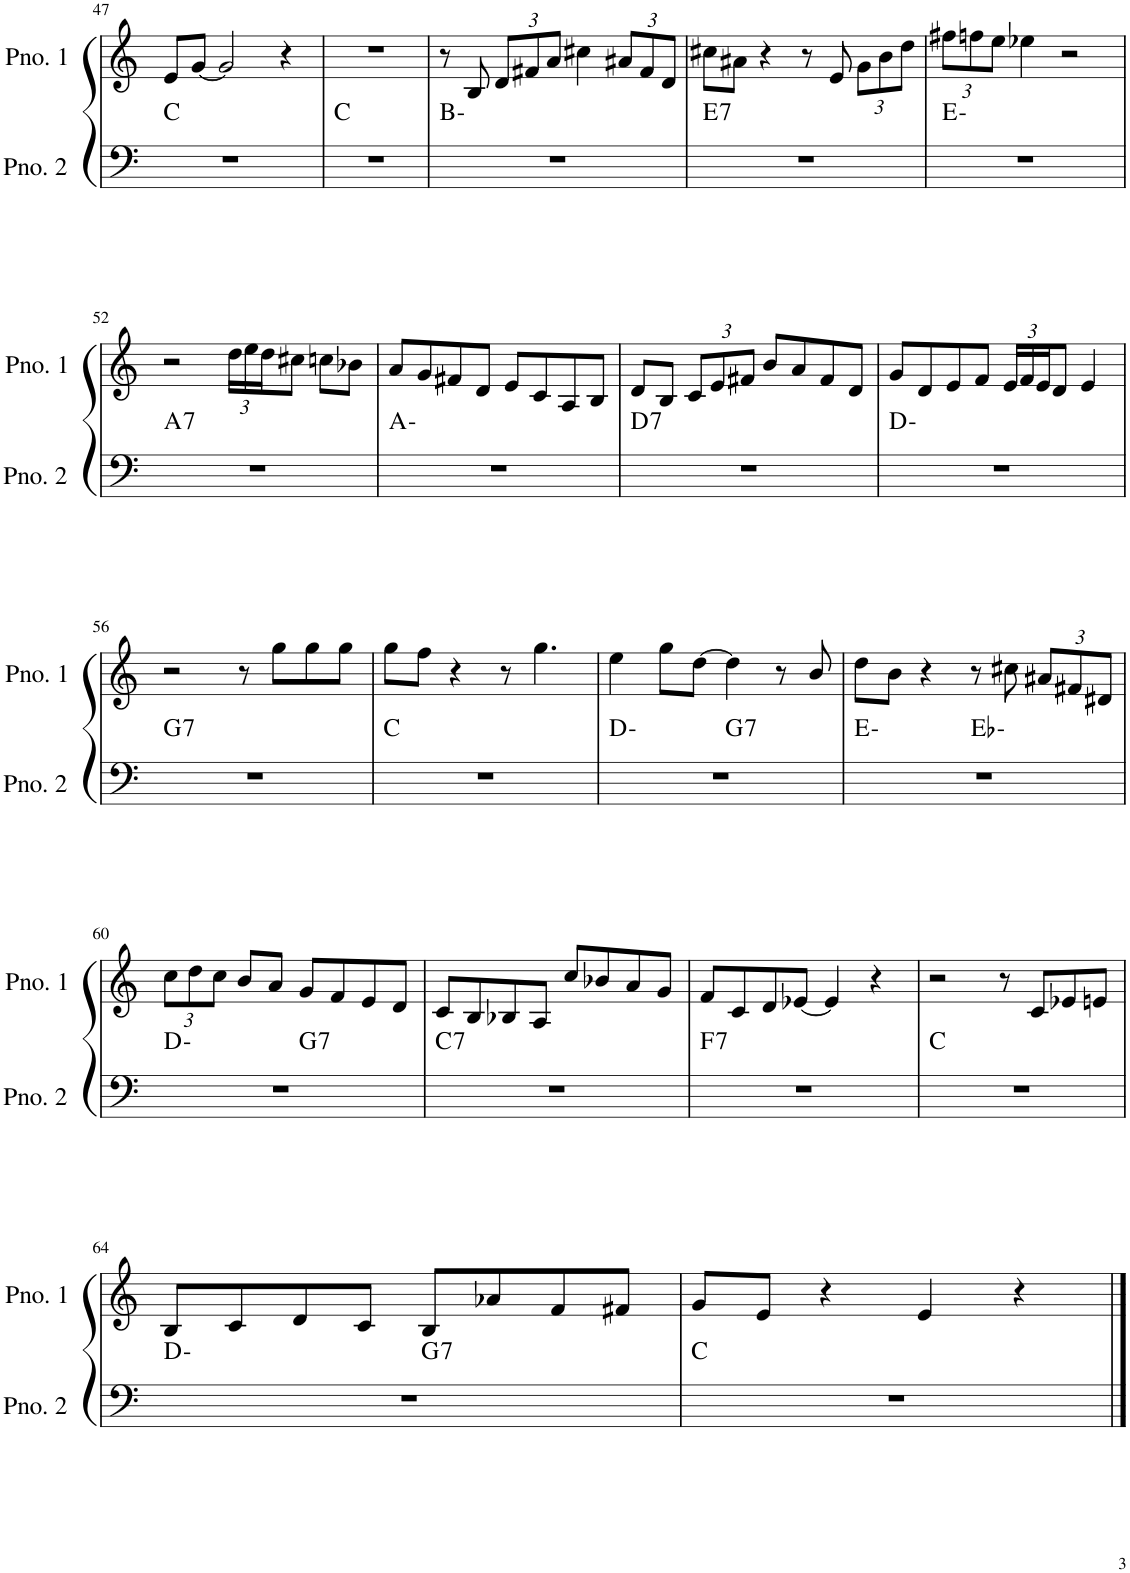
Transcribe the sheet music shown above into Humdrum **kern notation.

**kern	**harte	**kern
*part2	*part2	*part1
*staff2	*	*staff1
*I"ピアノ 2	*	*I"ピアノ 1
!!LO:PB:g=z
*clefF4	*	*clefG2
*k[]	*	*k[]
*M4/4	*	*M4/4
=47	=47	=47
1r	C:maj	8e/L
.	.	[8g/J
.	.	2g/]
.	.	4r
=48	=48	=48
1r	C:maj	1r
=49	=49	=49
1r	B:min	8r
.	.	8B/
*	*	*Xbrackettup
.	.	12d/L
.	.	12f#X/
.	.	12a/J
.	.	4cc#X\
.	.	12a#X/L
.	.	12f#/
.	.	12d/J
=50	=50	=50
!	!LO:H:kt=7	!
1r	E:7	8cc#X\L
.	.	8a#X\J
.	.	4r
.	.	8r
.	.	8e/
.	.	12g\L
.	.	12b\
.	.	12dd\J
=51	=51	=51
1r	E:min	12ff#X\L
.	.	12ffn\
.	.	12ee\J
.	.	4ee-X\
.	.	2r
!!LO:LB:g=z
=52	=52	=52
!	!LO:H:kt=7	!
1r	A:7	2r
.	.	24dd\LL
.	.	24ee\
.	.	24dd\J
.	.	8cc#X\J
.	.	8ccn\L
.	.	8b-X\J
=53	=53	=53
1r	A:min	8a/L
.	.	8g/
.	.	8f#X/
.	.	8d/J
.	.	8e/L
.	.	8c/
.	.	8A/
.	.	8B/J
=54	=54	=54
!	!LO:H:kt=7	!
1r	D:7	8d/L
.	.	8B/J
.	.	12c/L
.	.	12e/
.	.	12f#X/J
.	.	8b/L
.	.	8a/
.	.	8f#/
.	.	8d/J
=55	=55	=55
1r	D:min	8g/L
.	.	8d/
.	.	8e/
.	.	8f/J
.	.	24e/LL
.	.	24f/
.	.	24e/J
.	.	8d/J
.	.	4e/
!!LO:LB:g=z
=56	=56	=56
!	!LO:H:kt=7	!
1r	G:7	2r
.	.	8r
.	.	8gg\L
.	.	8gg\
.	.	8gg\J
=57	=57	=57
1r	C:maj	8gg\L
.	.	8ff\J
.	.	4r
.	.	8r
.	.	4.gg\
=58	=58	=58
*^	*	*
1r	2ryy	D:min	4ee\
.	.	.	8gg\L
.	.	.	[8dd\J
!	!	!LO:H:kt=7	!
.	2ryy	G:7	4dd\]
.	.	.	8r
.	.	.	8b/
=59	=59	=59	=59
1r	2ryy	E:min	8dd\L
.	.	.	8b\J
.	.	.	4r
.	2ryy	Eb:min	8r
.	.	.	8cc#X\
.	.	.	12a#X/L
.	.	.	12f#X/
.	.	.	12d#X/J
!!LO:LB:g=z
=60	=60	=60	=60
1r	2ryy	D:min	12cc\L
.	.	.	12dd\
.	.	.	12cc\J
.	.	.	8b/L
.	.	.	8a/J
!	!	!LO:H:kt=7	!
.	2ryy	G:7	8g/L
.	.	.	8f/
.	.	.	8e/
.	.	.	8d/J
=61	=61	=61	=61
!	!	!LO:H:kt=7	!
*v	*v	*	*
1r	C:7	8c/L
.	.	8B/
.	.	8B-X/
.	.	8A/J
.	.	8cc/L
.	.	8b-X/
.	.	8a/
.	.	8g/J
=62	=62	=62
!	!LO:H:kt=7	!
1r	F:7	8f/L
.	.	8c/
.	.	8d/
.	.	[8e-X/J
.	.	4e-/]
.	.	4r
=63	=63	=63
1r	C:maj	2r
.	.	8r
.	.	8c/L
.	.	8e-X/
.	.	8en/J
!!LO:LB:g=z
=64	=64	=64
*^	*	*
1r	2ryy	D:min	8B/L
.	.	.	8c/
.	.	.	8d/
.	.	.	8c/J
!	!	!LO:H:kt=7	!
.	2ryy	G:7	8B/L
.	.	.	8a-X/
.	.	.	8f/
.	.	.	8f#X/J
*v	*v	*	*
=65	=65	=65
1r	C:maj	8g/L
.	.	8e/J
.	.	4r
.	.	4e/
.	.	4r
==	==	==
*-	*-	*-
